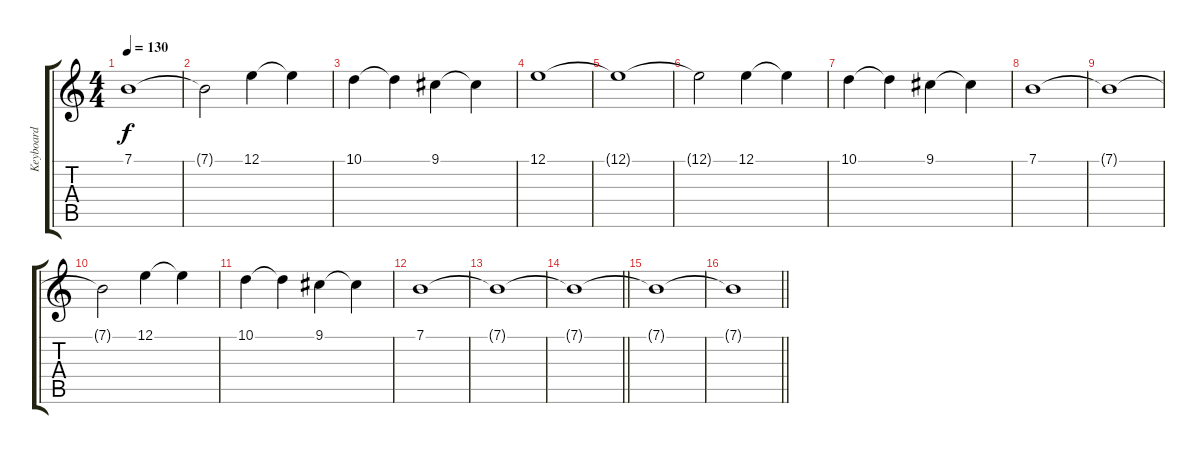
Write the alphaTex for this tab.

\track ("Keyboard" "Keyboard") {instrument electricpiano1}
\staff {score tabs}
\tuning (E4 B3 G3 D3 A2 E2) {hide}
\ts (4 4)
\tempo 130
\clef g2
\ks c
7.1{t}.1{dy f} |
7.1{t}.2 12.1.4 12.1{t}.4 |
10.1.4 10.1{t}.4 9.1.4 9.1{t}.4 |
12.1.1 |
12.1{t}.1 |
12.1{t}.2 12.1.4 12.1{t}.4 |
10.1.4 10.1{t}.4 9.1.4 9.1{t}.4 |
7.1.1 |
7.1{t}.1 |
7.1{t}.2 12.1.4 12.1{t}.4 |
10.1.4 10.1{t}.4 9.1.4 9.1{t}.4 |
7.1.1 |
7.1{t}.1 |
\barLineRight lightlight
7.1{t}.1 |
7.1{t}.1 |
\barLineRight lightlight
7.1{t}.1
